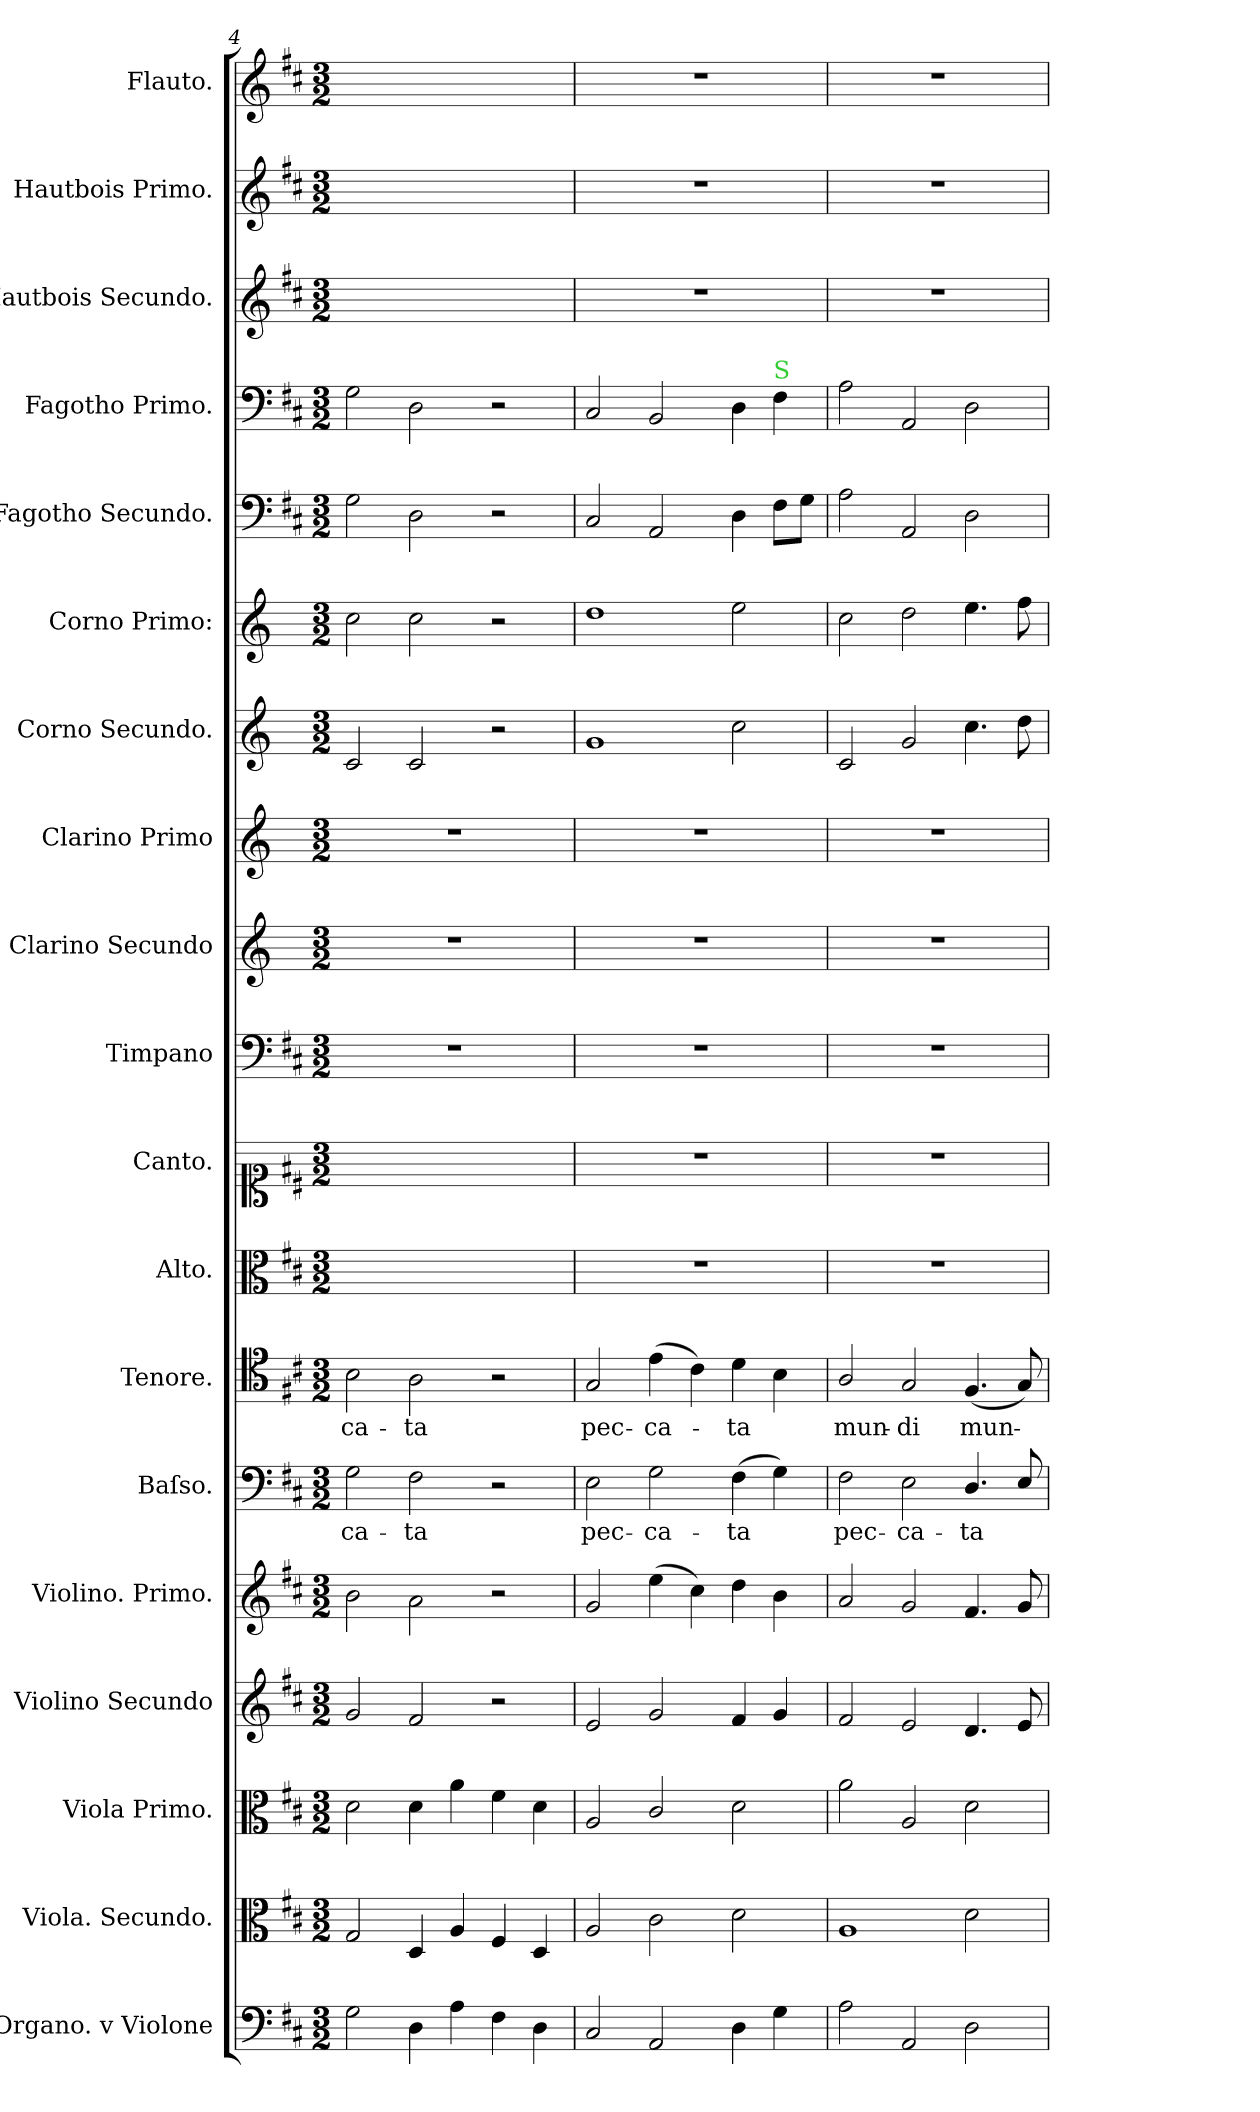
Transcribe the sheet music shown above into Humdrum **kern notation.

**kern	**kern	**kern	**kern	**kern	**kern	**text	**kern	**text	**kern	**kern	**kern	**kern	**kern	**kern	**kern	**kern	**kern	**kern	**kern	**kern
*part19	*part18	*part17	*part16	*part15	*part14	*part14	*part13	*part13	*part12	*part11	*part10	*part9	*part8	*part7	*part6	*part5	*part4	*part3	*part2	*part1
*staff19	*staff18	*staff17	*staff16	*staff15	*staff14	*staff14	*staff13	*staff13	*staff12	*staff11	*staff10	*staff9	*staff8	*staff7	*staff6	*staff5	*staff4	*staff3	*staff2	*staff1
*I"Organo. v Violone	*I"Viola. Secundo.	*I"Viola Primo.	*I"Violino Secundo	*I"Violino. Primo.	*I"Baſso.	*	*I"Tenore.	*	*I"Alto.	*I"Canto.	*I"Timpano	*I"Clarino Secundo	*I"Clarino Primo	*I"Corno Secundo.	*I"Corno Primo:	*I"Fagotho Secundo.	*I"Fagotho Primo.	*I"Hautbois Secundo.	*I"Hautbois Primo.	*I"Flauto.
*I'org vel vlne	*I'vla 2	*I'vla 1	*I'vl 2	*I'vl 1	*I'B	*	*I'T	*	*I'A	*I'S	*I'timp	*I'clno 2 in D	*I'clno 1 in D	*I'cor 2 in D	*I'cor 1	*I'fag 2	*I'fag 1	*I'ob 2	*I'ob 1	*I'fl
*clefF4	*clefC3	*clefC3	*clefG2	*clefG2	*clefF4	*	*clefC4	*	*clefC3	*clefC1	*clefF4	*clefG2	*clefG2	*clefG2	*clefG2	*clefF4	*clefF4	*clefG2	*clefG2	*clefG2
*	*	*	*	*	*	*	*	*	*	*	*	*ITrd-1c-2	*ITrd-1c-2	*ITrd-1c-2	*ITrd-1c-2	*	*	*	*	*
*k[f#c#]	*k[f#c#]	*k[f#c#]	*k[f#c#]	*k[f#c#]	*k[f#c#]	*	*k[f#c#]	*	*k[f#c#]	*k[f#c#]	*k[f#c#]	*k[f#c#]	*k[f#c#]	*k[f#c#]	*k[f#c#]	*k[f#c#]	*k[f#c#]	*k[f#c#]	*k[f#c#]	*k[f#c#]
*D:	*D:	*D:	*D:	*D:	*D:	*	*D:	*	*D:	*D:	*D:	*D:	*D:	*D:	*D:	*D:	*D:	*D:	*D:	*D:
*M3/2	*M3/2	*M3/2	*M3/2	*M3/2	*M3/2	*	*M3/2	*	*M3/2	*M3/2	*M3/2	*M3/2	*M3/2	*M3/2	*M3/2	*M3/2	*M3/2	*M3/2	*M3/2	*M3/2
=4	=4	=4	=4	=4	=4	=4	=4	=4	=4	=4	=4	=4	=4	=4	=4	=4	=4	=4	=4	=4
2G\	2G/	2d\	2g/	2b\	2G\	-ca-	2B\	-ca-	1.ryy	1.ryy	1.r	1.r	1.r	2d/	2dd\	2G\	2G\	1.ryy	1.ryy	1.ryy
4D\	4D/	4d\	2f#/	2a\	2F#\	-ta	2A\	-ta	.	.	.	.	.	2d/	2dd\	2D\	2D\	.	.	.
4A\	4A/	4a\	.	.	.	.	.	.	.	.	.	.	.	.	.	.	.	.	.	.
4F#\	4F#/	4f#\	2r	2r	2r	.	2r	.	.	.	.	.	.	2r	2r	2r	2r	.	.	.
4D\	4D/	4d\	.	.	.	.	.	.	.	.	.	.	.	.	.	.	.	.	.	.
=5	=5	=5	=5	=5	=5	=5	=5	=5	=5	=5	=5	=5	=5	=5	=5	=5	=5	=5	=5	=5
2C#/	2A/	2A/	2e/	2g/	2E\	pec-	2G/	pec-	1.r	1.r	1.r	1.r	1.r	1a	1ee	2C#/	2C#/	1.r	1.r	1.r
2AA/	2c#\	2c#/	2g/	(4ee\	2G\	-ca-	(4e\	-ca-	.	.	.	.	.	.	.	2AA/	2BB/	.	.	.
.	.	.	.	4cc#\)	.	.	4c#\)	.	.	.	.	.	.	.	.	.	.	.	.	.
4D\	2d\	2d\	4f#/	4dd\	(4F#\	-ta	4d\	-ta	.	.	.	.	.	2dd\	2ff#\	4D\	4D\	.	.	.
!	!	!	!	!	!	!	!	!	!	!	!	!	!	!	!	!	!LO:TX:a:color=limegreen:t=S	!	!	!
4G\	.	.	4g/	4b\	4G\)	.	4B\	.	.	.	.	.	.	.	.	8F#\L	4F#\	.	.	.
.	.	.	.	.	.	.	.	.	.	.	.	.	.	.	.	8G\J	.	.	.	.
=6	=6	=6	=6	=6	=6	=6	=6	=6	=6	=6	=6	=6	=6	=6	=6	=6	=6	=6	=6	=6
2A\	1A	2a\	2f#/	2a/	2F#\	pec-	2A/	mun-	1.r	1.r	1.r	1.r	1.r	2d/	2dd\	2A\	2A\	1.r	1.r	1.r
2AA/	.	2A/	2e/	2g/	2E\	-ca-	2G/	-di	.	.	.	.	.	2a/	2ee\	2AA/	2AA/	.	.	.
2D\	2d\	2d\	4.d/	4.f#/	4.D/	-ta	(4.F#/	mun-	.	.	.	.	.	4.dd\	4.ff#\	2D\	2D\	.	.	.
.	.	.	8e/	8g/	8E/	.	8G/)	.	.	.	.	.	.	8ee\	8gg\	.	.	.	.	.
=	=	=	=	=	=	=	=	=	=	=	=	=	=	=	=	=	=	=	=	=
*-	*-	*-	*-	*-	*-	*-	*-	*-	*-	*-	*-	*-	*-	*-	*-	*-	*-	*-	*-	*-
